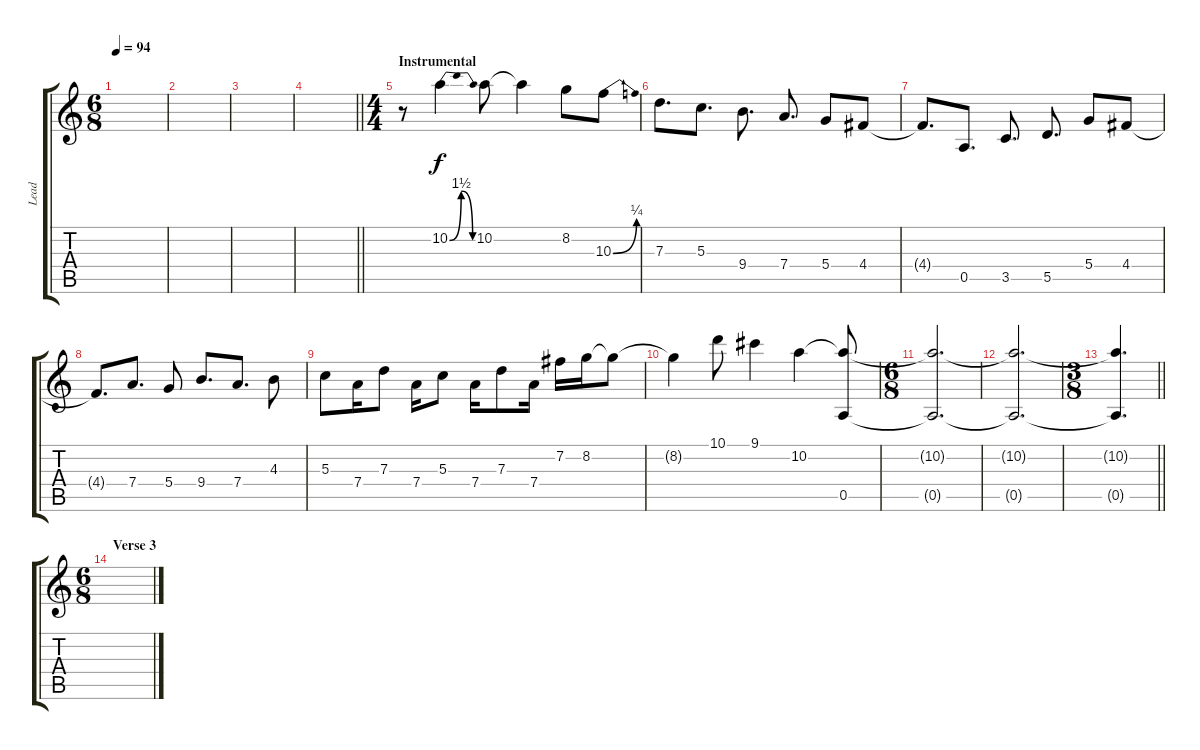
\track ("Lead" "Lead") {instrument distortionguitar}
\staff {score tabs}
\tuning (E4 B3 G3 D3 A2 E2) {hide}
\ts (6 8)
\tempo 94
\clef g2
\ks c
|
|
|
\barLineRight lightlight
|
\ts (4 4)
\section ("" "Instrumental")
r.8 10.2{be (bendrelease 0 0 10 6 45 6 60 0)}.4 10.2.8 10.2{t}.4 8.2.8 10.3{be (bend 0 0 60 1)}.8 |
7.3.8{d} 5.3.8{d} 9.4.8{d} 7.4.8{d} 5.4.8 4.4.8 |
4.4{t}.8{d} 0.5.8{d} 3.5.8{d} 5.5.8{d} 5.4.8 4.4.8 |
4.4{t}.8{d} 7.4.8{d} 5.4.8 9.4.8{d} 7.4.8{d} 4.3.8 |
5.3.8 7.4.16 7.3.8 7.4.16 5.3.8 7.4.16 7.3.8 7.4.16 7.2.16 8.2.16 8.2{t}.8 |
8.2{t}.4 10.1.8 9.1.4 10.2.4 (10.2{t} 0.5).8 |
\ts (6 8)
(10.2{t} 0.5{t}).2{d} |
(10.2{t} 0.5{t}).2{d} |
\ts (3 8)
\barLineRight lightlight
(10.2{t} 0.5{t}).4{d} |
\ts (6 8)
\section ("" "Verse 3")
